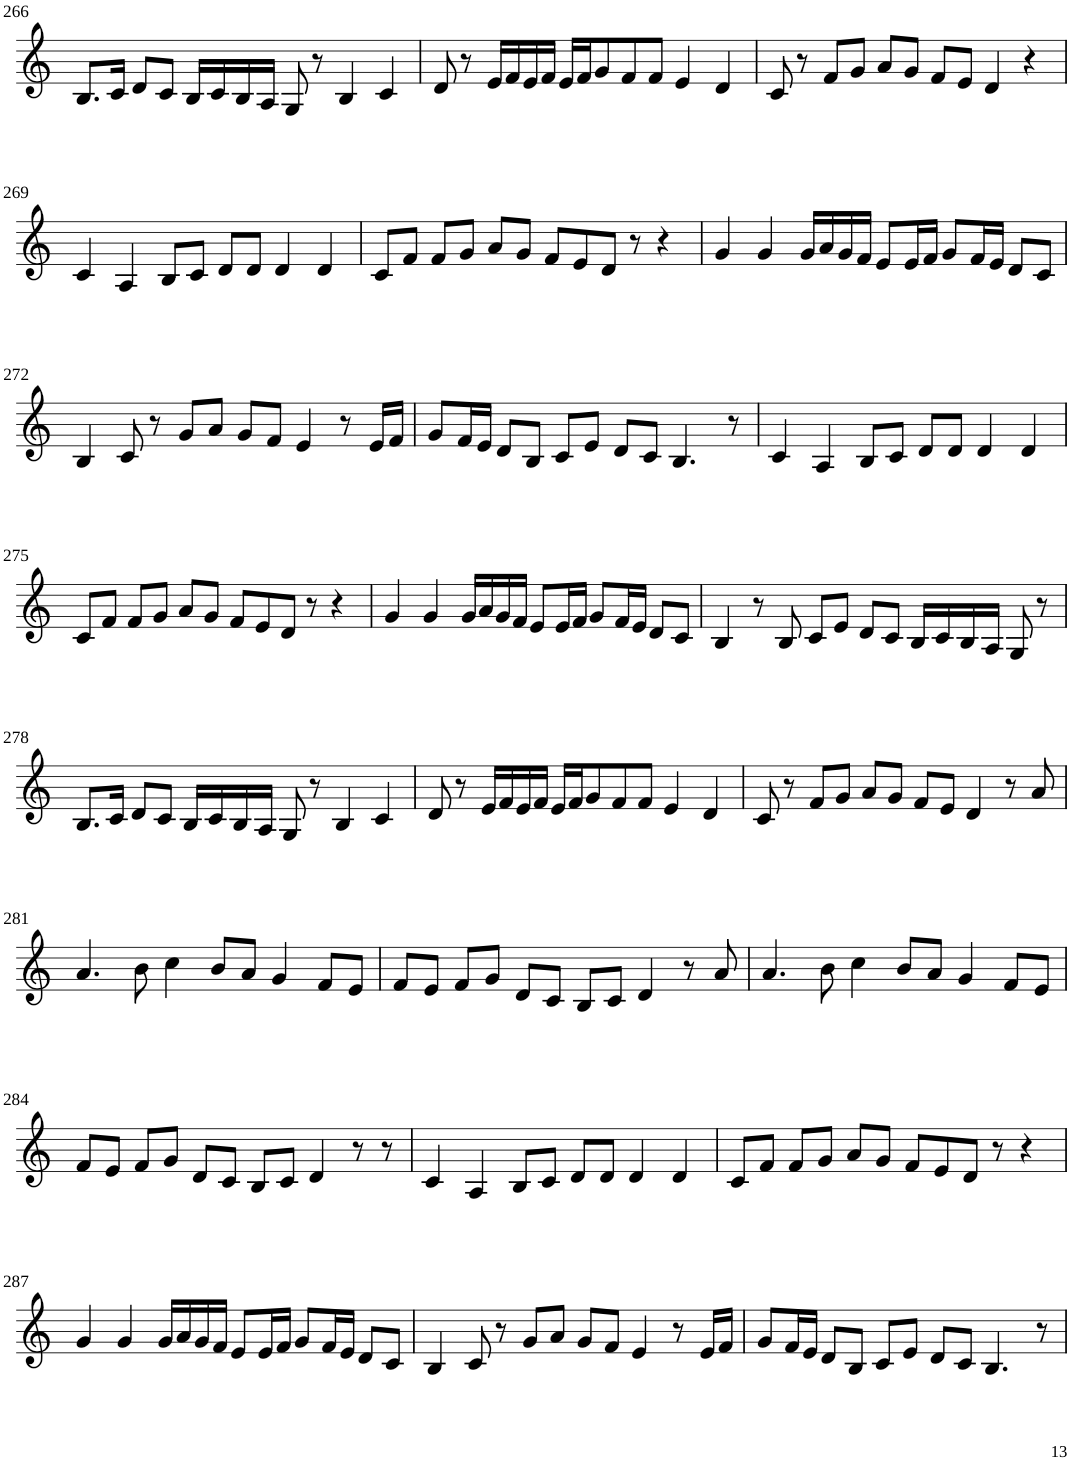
**kern
*part1
*staff1
*I"Violin
!!LO:PB:g=z
*clefG2
*k[]
*M6/4
=266
8.B/L
16c/Jk
8d/L
8c/J
16B/LL
16c/
16B/
16A/JJ
8G/
8r
4B/
4c/
=267
8d/
8r
16e/LL
16f/
16e/
16f/JJ
16e/LL
16f/J
8g/
8f/
8f/J
4e/
4d/
=268
8c/
8r
8f/L
8g/J
8a/L
8g/J
8f/L
8e/J
4d/
4r
!!LO:LB:g=z
=269
4c/
4A/
8B/L
8c/J
8d/L
8d/J
4d/
4d/
=270
8c/L
8f/J
8f/L
8g/J
8a/L
8g/J
8f/L
8e/
8d/J
8r
4r
=271
4g/
4g/
16g/LL
16a/
16g/
16f/JJ
8e/L
16e/L
16f/JJ
8g/L
16f/L
16e/JJ
8d/L
8c/J
!!LO:LB:g=z
=272
4B/
8c/
8r
8g/L
8a/J
8g/L
8f/J
4e/
8r
16e/LL
16f/JJ
=273
8g/L
16f/L
16e/JJ
8d/L
8B/J
8c/L
8e/J
8d/L
8c/J
4.B/
8r
=274
4c/
4A/
8B/L
8c/J
8d/L
8d/J
4d/
4d/
!!LO:LB:g=z
=275
8c/L
8f/J
8f/L
8g/J
8a/L
8g/J
8f/L
8e/
8d/J
8r
4r
=276
4g/
4g/
16g/LL
16a/
16g/
16f/JJ
8e/L
16e/L
16f/JJ
8g/L
16f/L
16e/JJ
8d/L
8c/J
=277
4B/
8r
8B/
8c/L
8e/J
8d/L
8c/J
16B/LL
16c/
16B/
16A/JJ
8G/
8r
!!LO:LB:g=z
=278
8.B/L
16c/Jk
8d/L
8c/J
16B/LL
16c/
16B/
16A/JJ
8G/
8r
4B/
4c/
=279
8d/
8r
16e/LL
16f/
16e/
16f/JJ
16e/LL
16f/J
8g/
8f/
8f/J
4e/
4d/
=280
8c/
8r
8f/L
8g/J
8a/L
8g/J
8f/L
8e/J
4d/
8r
8a/
!!LO:LB:g=z
=281
4.a/
8b\
4cc\
8b/L
8a/J
4g/
8f/L
8e/J
=282
8f/L
8e/J
8f/L
8g/J
8d/L
8c/J
8B/L
8c/J
4d/
8r
8a/
=283
4.a/
8b\
4cc\
8b/L
8a/J
4g/
8f/L
8e/J
!!LO:LB:g=z
=284
8f/L
8e/J
8f/L
8g/J
8d/L
8c/J
8B/L
8c/J
4d/
8r
8r
=285
4c/
4A/
8B/L
8c/J
8d/L
8d/J
4d/
4d/
=286
8c/L
8f/J
8f/L
8g/J
8a/L
8g/J
8f/L
8e/
8d/J
8r
4r
!!LO:LB:g=z
=287
4g/
4g/
16g/LL
16a/
16g/
16f/JJ
8e/L
16e/L
16f/JJ
8g/L
16f/L
16e/JJ
8d/L
8c/J
=288
4B/
8c/
8r
8g/L
8a/J
8g/L
8f/J
4e/
8r
16e/LL
16f/JJ
=289
8g/L
16f/L
16e/JJ
8d/L
8B/J
8c/L
8e/J
8d/L
8c/J
4.B/
8r
=
*-
